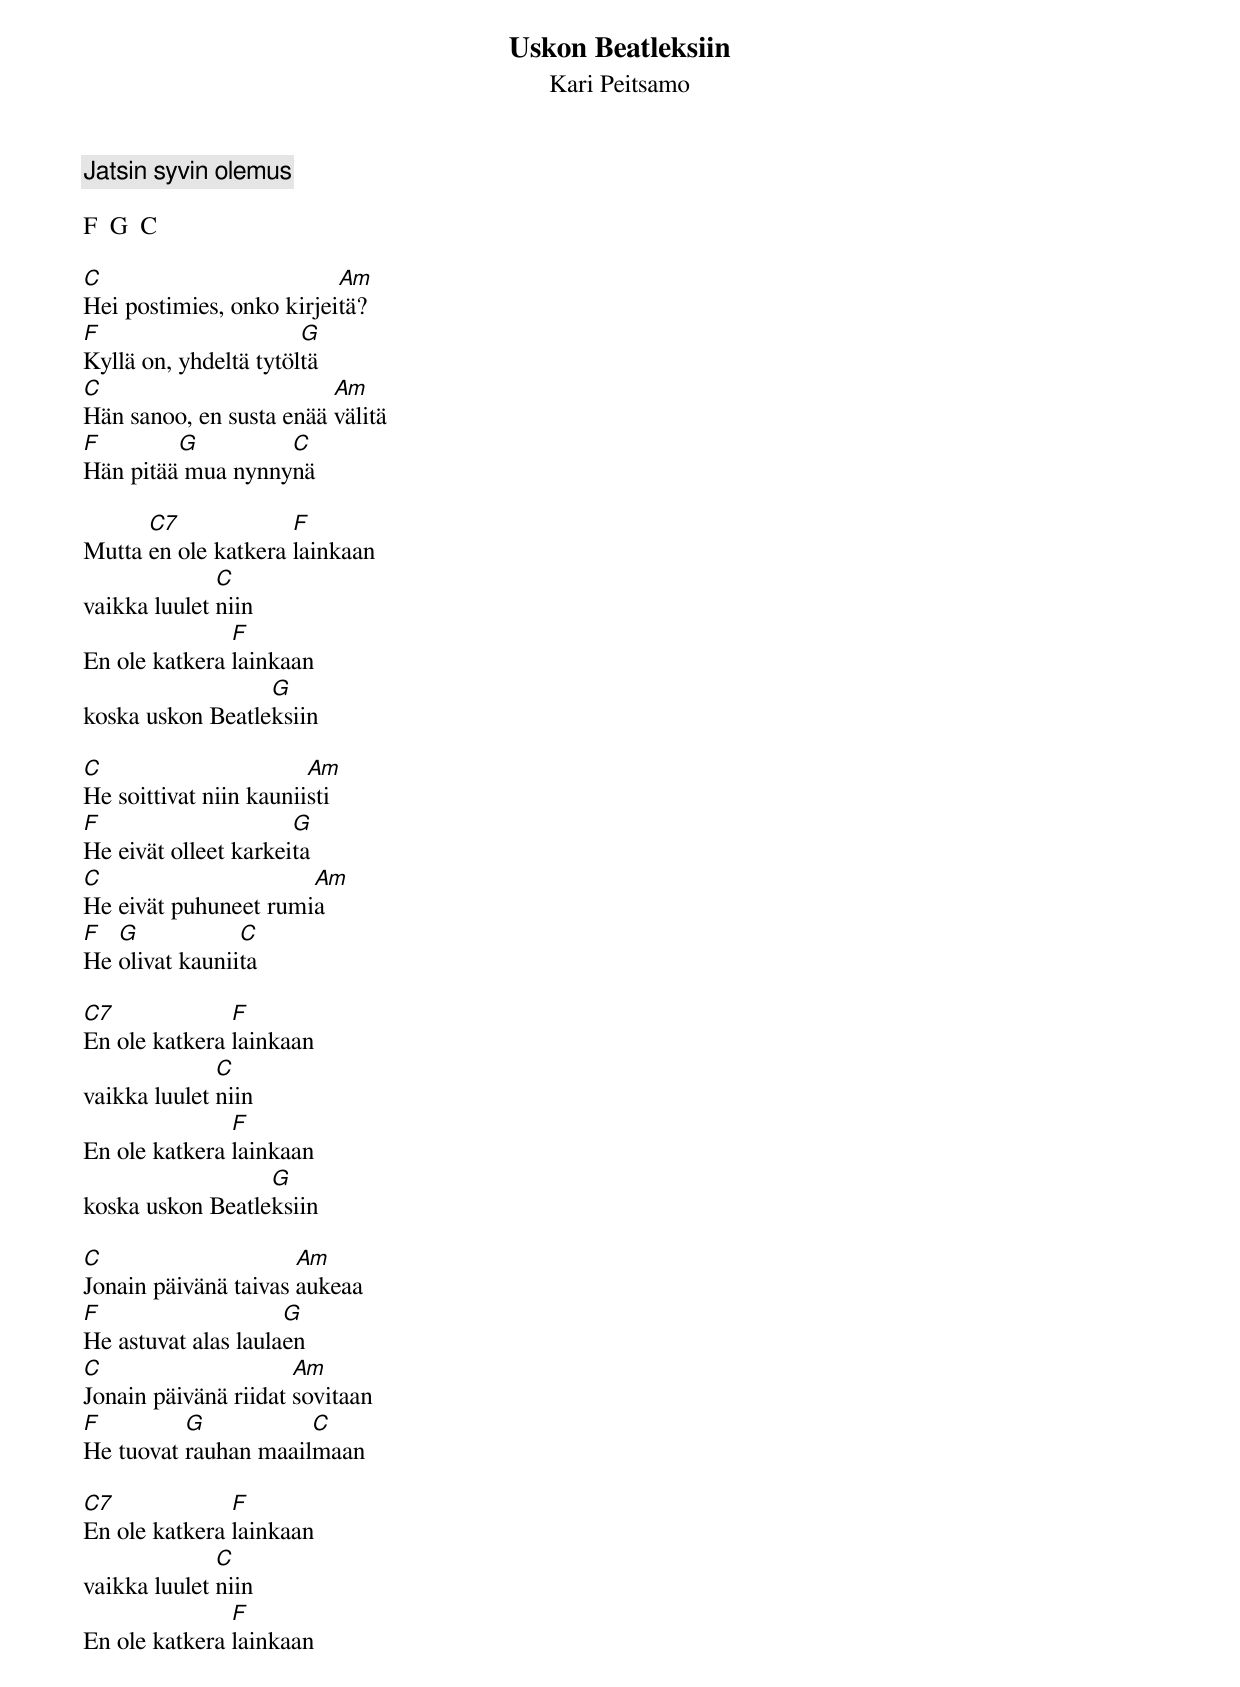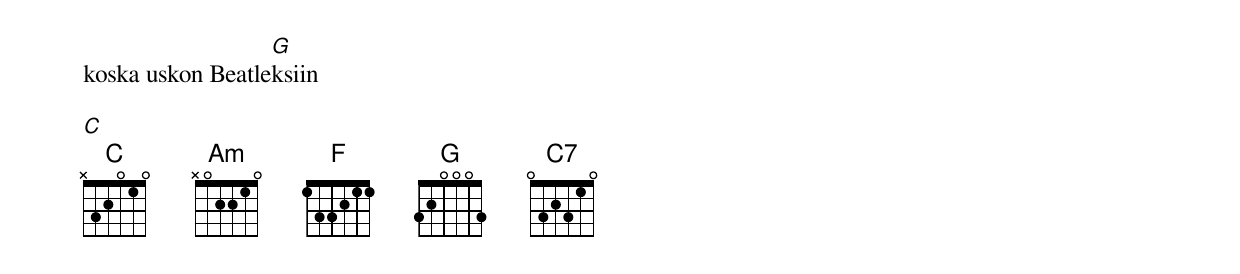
Uskon Beatleksiin
Kari Peitsamo
Jatsin syvin olemus

F  G  C

C                         Am
Hei postimies, onko kirjeitä?
F                      G
Kyllä on, yhdeltä tytöltä
C                        Am
Hän sanoo, en susta enää välitä
F        G         C
Hän pitää mua nynnynä

      C7             F
Mutta en ole katkera lainkaan
              C
vaikka luulet niin
               F
En ole katkera lainkaan
                  G
koska uskon Beatleksiin

C                       Am
He soittivat niin kauniisti
F                     G
He eivät olleet karkeita
C                     Am
He eivät puhuneet rumia
F  G            C
He olivat kauniita

C7             F
En ole katkera lainkaan
              C
vaikka luulet niin
               F
En ole katkera lainkaan
                  G
koska uskon Beatleksiin

C                     Am
Jonain päivänä taivas aukeaa
F                    G
He astuvat alas laulaen
C                     Am
Jonain päivänä riidat sovitaan
F         G           C
He tuovat rauhan maailmaan

C7             F
En ole katkera lainkaan
              C
vaikka luulet niin
               F
En ole katkera lainkaan
                  G
koska uskon Beatleksiin

C
